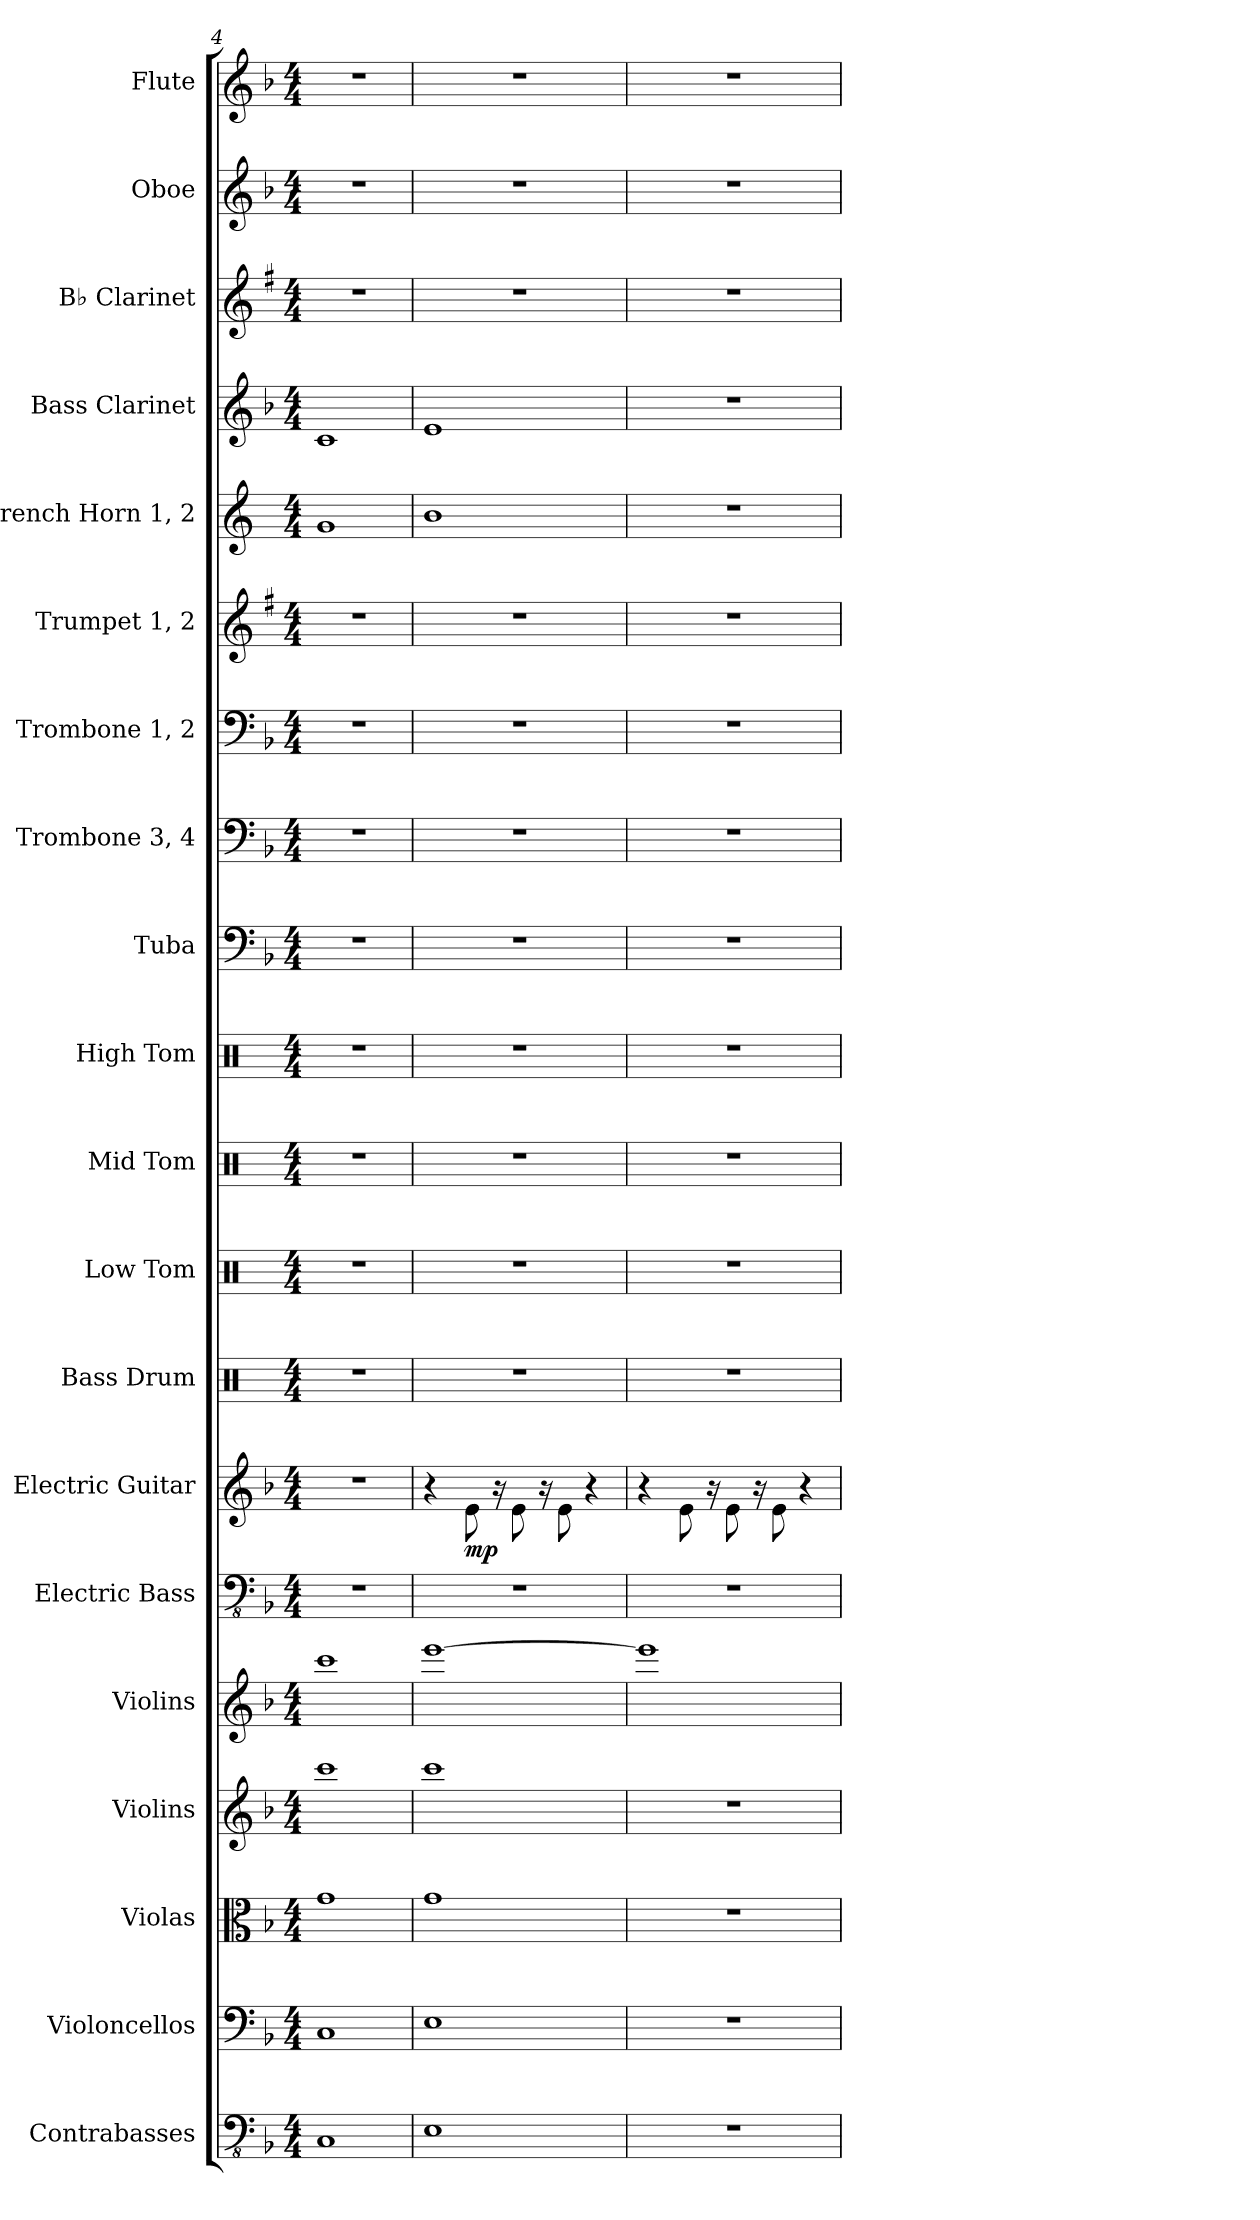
**kern	**kern	**kern	**kern	**kern	**kern	**kern	**dynam	**kern	**kern	**kern	**kern	**kern	**kern	**kern	**kern	**kern	**kern	**kern	**kern	**kern
*part20	*part19	*part18	*part17	*part16	*part15	*part14	*part14	*part13	*part12	*part11	*part10	*part9	*part8	*part7	*part6	*part5	*part4	*part3	*part2	*part1
*staff20	*staff19	*staff18	*staff17	*staff16	*staff15	*staff14	*staff14	*staff13	*staff12	*staff11	*staff10	*staff9	*staff8	*staff7	*staff6	*staff5	*staff4	*staff3	*staff2	*staff1
*I"Contrabasses	*I"Violoncellos	*I"Violas	*I"Violins	*I"Violins	*I"Electric Bass	*I"Electric Guitar	*	*I"Bass Drum	*I"Low Tom	*I"Mid Tom	*I"High Tom	*I"Tuba	*I"Trombone 3, 4	*I"Trombone 1, 2	*I"Trumpet 1, 2	*I"French Horn 1, 2	*I"Bass Clarinet	*I"B♭ Clarinet	*I"Oboe	*I"Flute
*I'Cbs.	*I'Vcs.	*I'Vlas.	*I'Vlns.	*I'Vlns.	*I'El. B.	*I'El. Guit.	*	*I'B. Dr.	*I'L Tom	*I'M Tom	*I'H Tom	*I'Tba.	*I'Tbn. 3, 4	*I'Tbn. 1, 2	*I'Tpt. 1, 2	*I'F Hn. 1, 2	*I'B. Cl.	*I'B♭ Cl.	*I'Ob.	*I'Fl.
*clefFv4	*clefF4	*clefC3	*clefG2	*clefG2	*clefFv4	*	*	*clefX	*clefX	*clefX	*clefX	*clefF4	*clefF4	*clefF4	*clefG2	*clefG2	*clefG2	*clefG2	*clefG2	*clefG2
*	*	*	*	*	*	*	*	*	*	*	*	*	*	*	*ITrd1c2	*ITrd4c7	*ITrd8c14	*ITrd1c2	*	*
*k[b-]	*k[b-]	*k[b-]	*k[b-]	*k[b-]	*k[b-]	*k[b-]	*	*k[]	*k[]	*k[]	*k[]	*k[b-]	*k[b-]	*k[b-]	*k[b-]	*k[b-]	*k[b-]	*k[b-]	*k[b-]	*k[b-]
*M4/4	*M4/4	*M4/4	*M4/4	*M4/4	*M4/4	*M4/4	*	*M4/4	*M4/4	*M4/4	*M4/4	*M4/4	*M4/4	*M4/4	*M4/4	*M4/4	*M4/4	*M4/4	*M4/4	*M4/4
=4	=4	=4	=4	=4	=4	=4	=4	=4	=4	=4	=4	=4	=4	=4	=4	=4	=4	=4	=4	=4
1CC	1C	1g	1ccc	1ccc	1r	1r	.	1r	1r	1r	1r	1r	1r	1r	1r	1c	1C	1r	1r	1r
=5	=5	=5	=5	=5	=5	=5	=5	=5	=5	=5	=5	=5	=5	=5	=5	=5	=5	=5	=5	=5
1EE	1E	1g	1ccc	[1eee	1r	4r	.	1r	1r	1r	1r	1r	1r	1r	1r	1e	1E	1r	1r	1r
!	!	!	!	!	!	!	!LO:DY:b	!	!	!	!	!	!	!	!	!	!	!	!	!
.	.	.	.	.	.	8e\	mp	.	.	.	.	.	.	.	.	.	.	.	.	.
.	.	.	.	.	.	16r	.	.	.	.	.	.	.	.	.	.	.	.	.	.
.	.	.	.	.	.	8e\	.	.	.	.	.	.	.	.	.	.	.	.	.	.
.	.	.	.	.	.	16r	.	.	.	.	.	.	.	.	.	.	.	.	.	.
.	.	.	.	.	.	8e\	.	.	.	.	.	.	.	.	.	.	.	.	.	.
.	.	.	.	.	.	4r	.	.	.	.	.	.	.	.	.	.	.	.	.	.
=6	=6	=6	=6	=6	=6	=6	=6	=6	=6	=6	=6	=6	=6	=6	=6	=6	=6	=6	=6	=6
1r	1r	1r	1r	1eee]	1r	4r	.	1r	1r	1r	1r	1r	1r	1r	1r	1r	1r	1r	1r	1r
.	.	.	.	.	.	8e\	.	.	.	.	.	.	.	.	.	.	.	.	.	.
.	.	.	.	.	.	16r	.	.	.	.	.	.	.	.	.	.	.	.	.	.
.	.	.	.	.	.	8e\	.	.	.	.	.	.	.	.	.	.	.	.	.	.
.	.	.	.	.	.	16r	.	.	.	.	.	.	.	.	.	.	.	.	.	.
.	.	.	.	.	.	8e\	.	.	.	.	.	.	.	.	.	.	.	.	.	.
.	.	.	.	.	.	4r	.	.	.	.	.	.	.	.	.	.	.	.	.	.
=	=	=	=	=	=	=	=	=	=	=	=	=	=	=	=	=	=	=	=	=
*-	*-	*-	*-	*-	*-	*-	*-	*-	*-	*-	*-	*-	*-	*-	*-	*-	*-	*-	*-	*-
